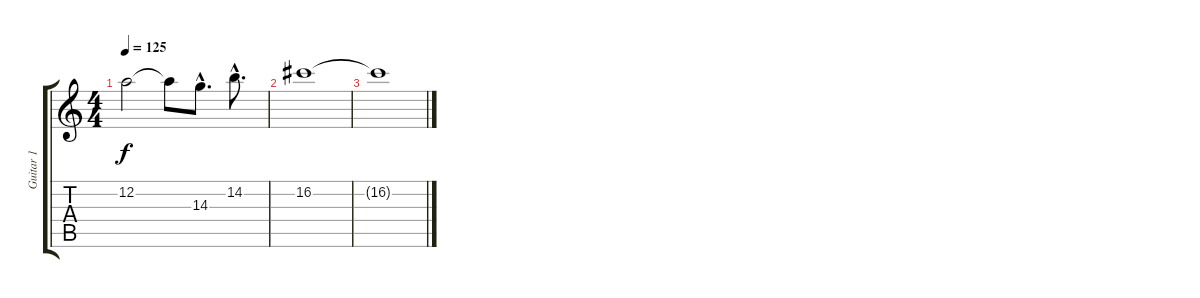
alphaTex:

\track ("Guitar 1" "Guitar 1") {instrument distortionguitar}
\staff {score tabs}
\tuning (D4 A3 F3 C3 G2 D2) {hide}
\ts (4 4)
\tempo 125
\clef g2
\ks c
12.2.2{dy f} 12.2{t}.8 14.3{hac}.8{d} 14.2{hac}.8{d} |
16.2.1 |
16.2{t}.1
